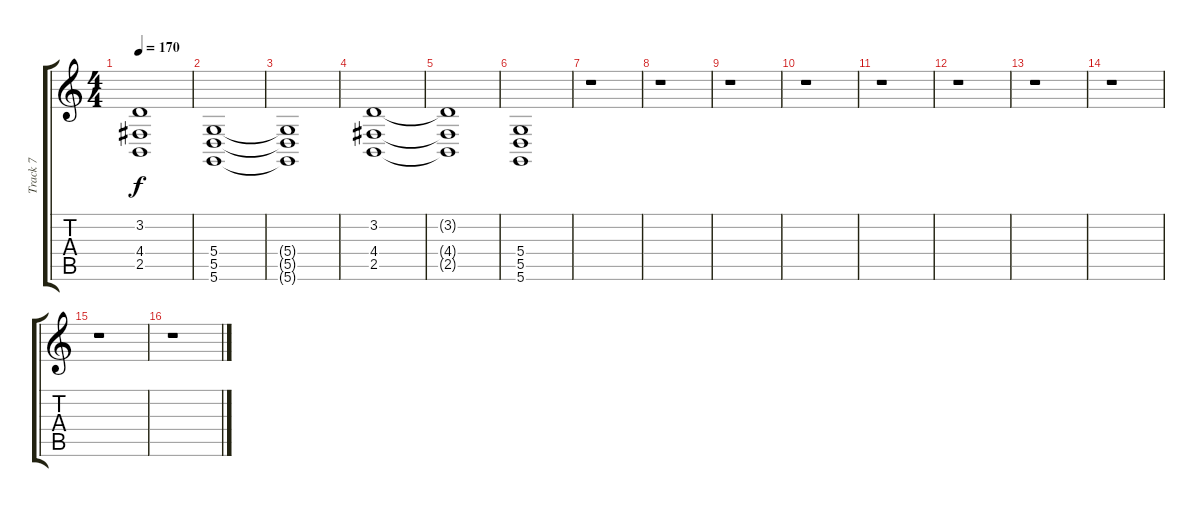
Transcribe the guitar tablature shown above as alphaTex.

\track ("Track 7" "Track 7") {instrument stringensemble2}
\staff {score tabs}
\tuning (E4 B3 G3 D3 A2 D2) {hide}
\ts (4 4)
\tempo 170
\clef g2
\ks c
(3.2{t} 4.4{t} 2.5{t}).1{dy f} |
(5.4 5.5 5.6).1 |
(5.4{t} 5.5{t} 5.6{t}).1 |
(3.2 4.4 2.5).1 |
(3.2{t} 4.4{t} 2.5{t}).1 |
(5.4 5.5 5.6).1 |
r.1 |
r.1 |
r.1 |
r.1 |
r.1 |
r.1 |
r.1 |
r.1 |
r.1 |
r.1
